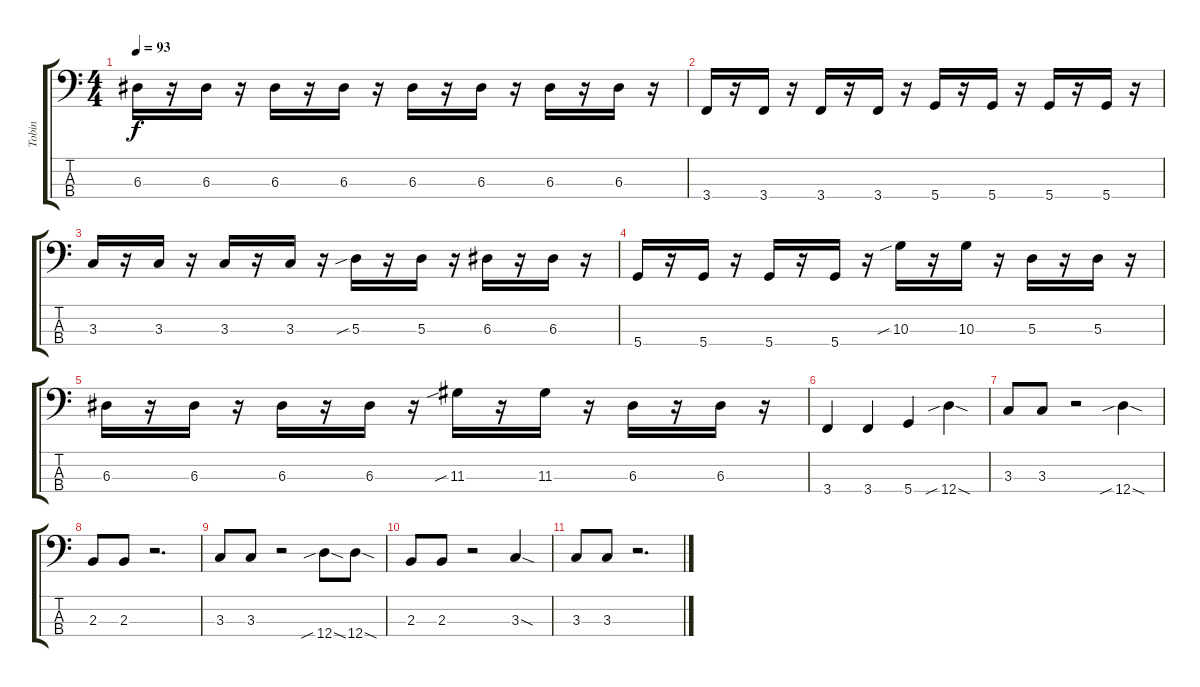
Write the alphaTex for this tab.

\track ("Tobin" "Tobin") {instrument electricbassfinger}
\staff {score tabs}
\tuning (G2 D2 A1 D1) {hide}
\ts (4 4)
\tempo 93
\clef f4
\ks c
6.3.16{dy f} r.16 6.3.16 r.16 6.3.16 r.16 6.3.16 r.16 6.3.16 r.16 6.3.16 r.16 6.3.16 r.16 6.3.16 r.16 |
3.4.16 r.16 3.4.16 r.16 3.4.16 r.16 3.4.16 r.16 5.4.16 r.16 5.4.16 r.16 5.4.16 r.16 5.4.16 r.16 |
3.3.16 r.16 3.3.16 r.16 3.3.16 r.16 3.3.16 r.16 5.3{sib}.16 r.16 5.3.16 r.16 6.3.16 r.16 6.3.16 r.16 |
5.4.16 r.16 5.4.16 r.16 5.4.16 r.16 5.4.16 r.16 10.3{sib}.16 r.16 10.3.16 r.16 5.3.16 r.16 5.3.16 r.16 |
6.3.16 r.16 6.3.16 r.16 6.3.16 r.16 6.3.16 r.16 11.3{sib}.16 r.16 11.3.16 r.16 6.3.16 r.16 6.3.16 r.16 |
3.4.4 3.4.4 5.4.4 12.4{sib sod}.4 |
3.3.8 3.3.8 r.2 12.4{sib sod}.4 |
2.3.8 2.3.8 r.2{d} |
3.3.8 3.3.8 r.2 12.4{sib sod}.8 12.4{sod}.8 |
2.3.8 2.3.8 r.2 3.3{sod}.4 |
3.3.8 3.3.8 r.2{d}
